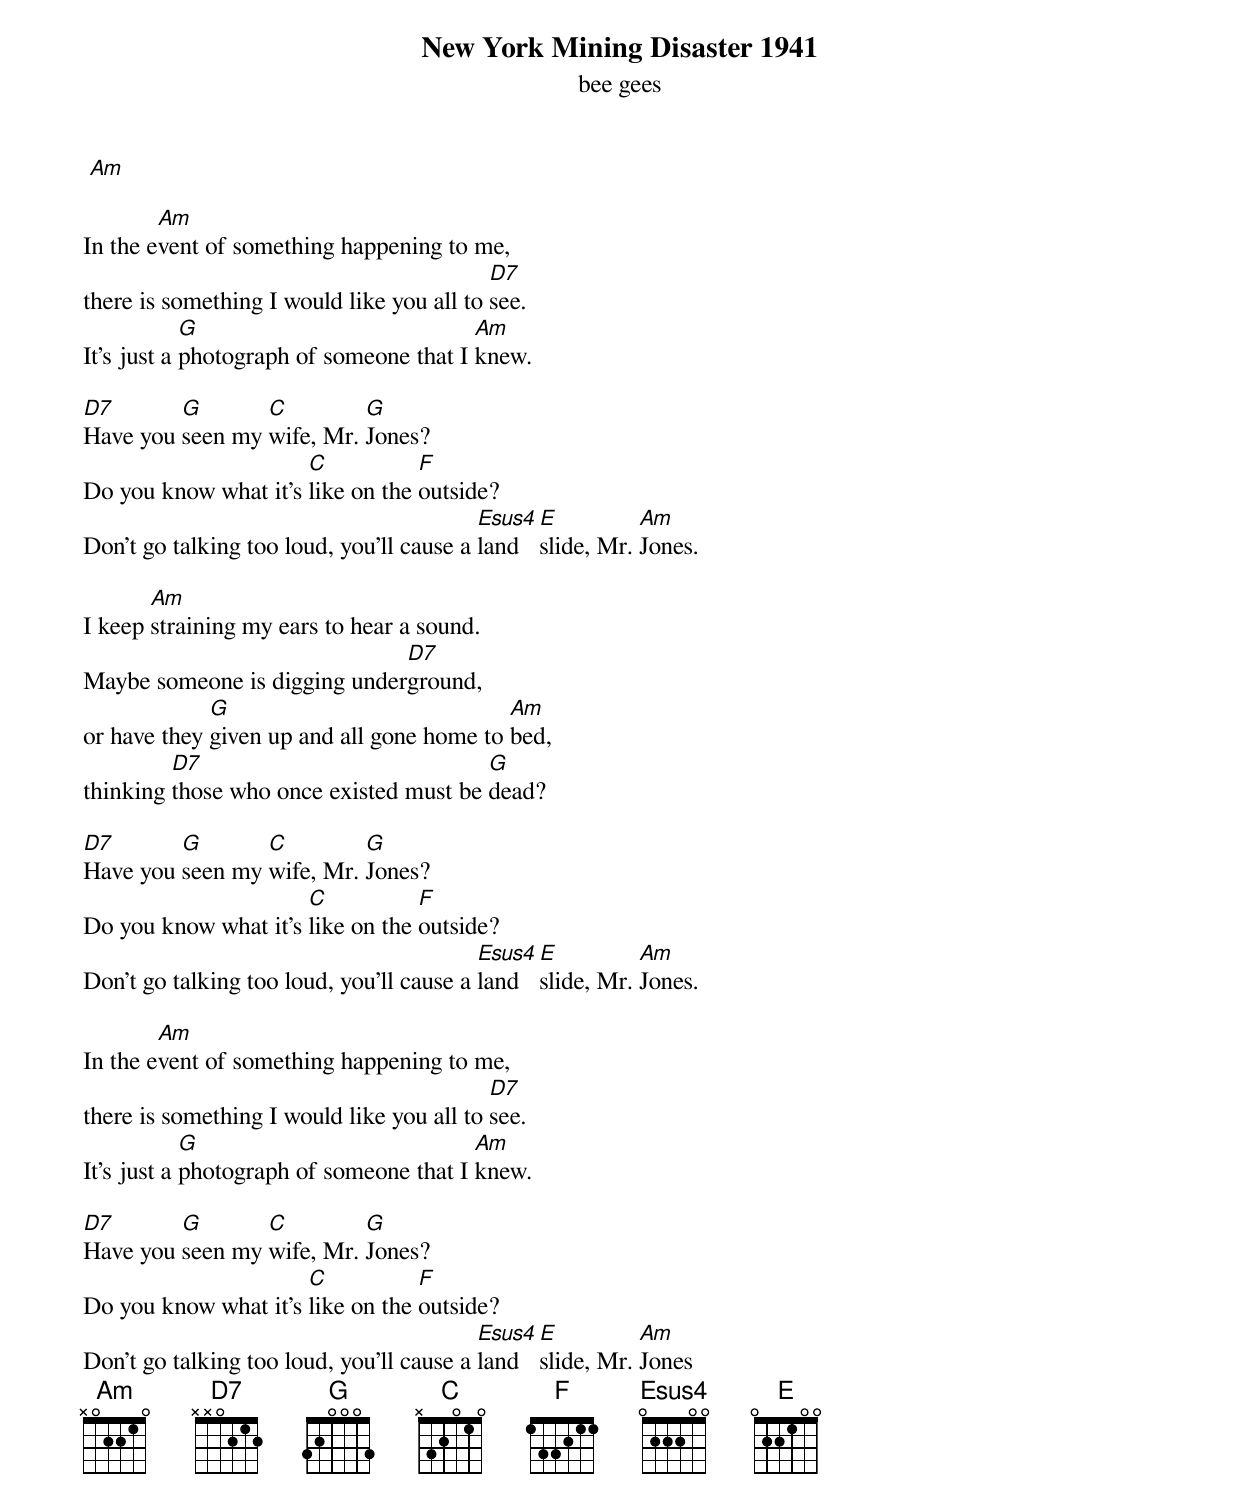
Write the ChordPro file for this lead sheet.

{title: New York Mining Disaster 1941}
{subtitle: bee gees}

 [Am]

In the e[Am]vent of something happening to me,
there is something I would like you all to [D7]see.
It's just a [G]photograph of someone that I [Am]knew.

[D7]Have you [G]seen my [C]wife, Mr. [G]Jones?
Do you know what it's [C]like on the [F]outside?
Don't go talking too loud, you'll cause a [Esus4]land  [E]slide, Mr. [Am]Jones.

I keep [Am]straining my ears to hear a sound.
Maybe someone is digging under[D7]ground,
or have they [G]given up and all gone home to [Am]bed,
thinking [D7]those who once existed must be [G]dead?

[D7]Have you [G]seen my [C]wife, Mr. [G]Jones?
Do you know what it's [C]like on the [F]outside?
Don't go talking too loud, you'll cause a [Esus4]land  [E]slide, Mr. [Am]Jones.

In the e[Am]vent of something happening to me,
there is something I would like you all to [D7]see.
It's just a [G]photograph of someone that I [Am]knew.

[D7]Have you [G]seen my [C]wife, Mr. [G]Jones?
Do you know what it's [C]like on the [F]outside?
Don't go talking too loud, you'll cause a [Esus4]land  [E]slide, Mr. [Am]Jones
